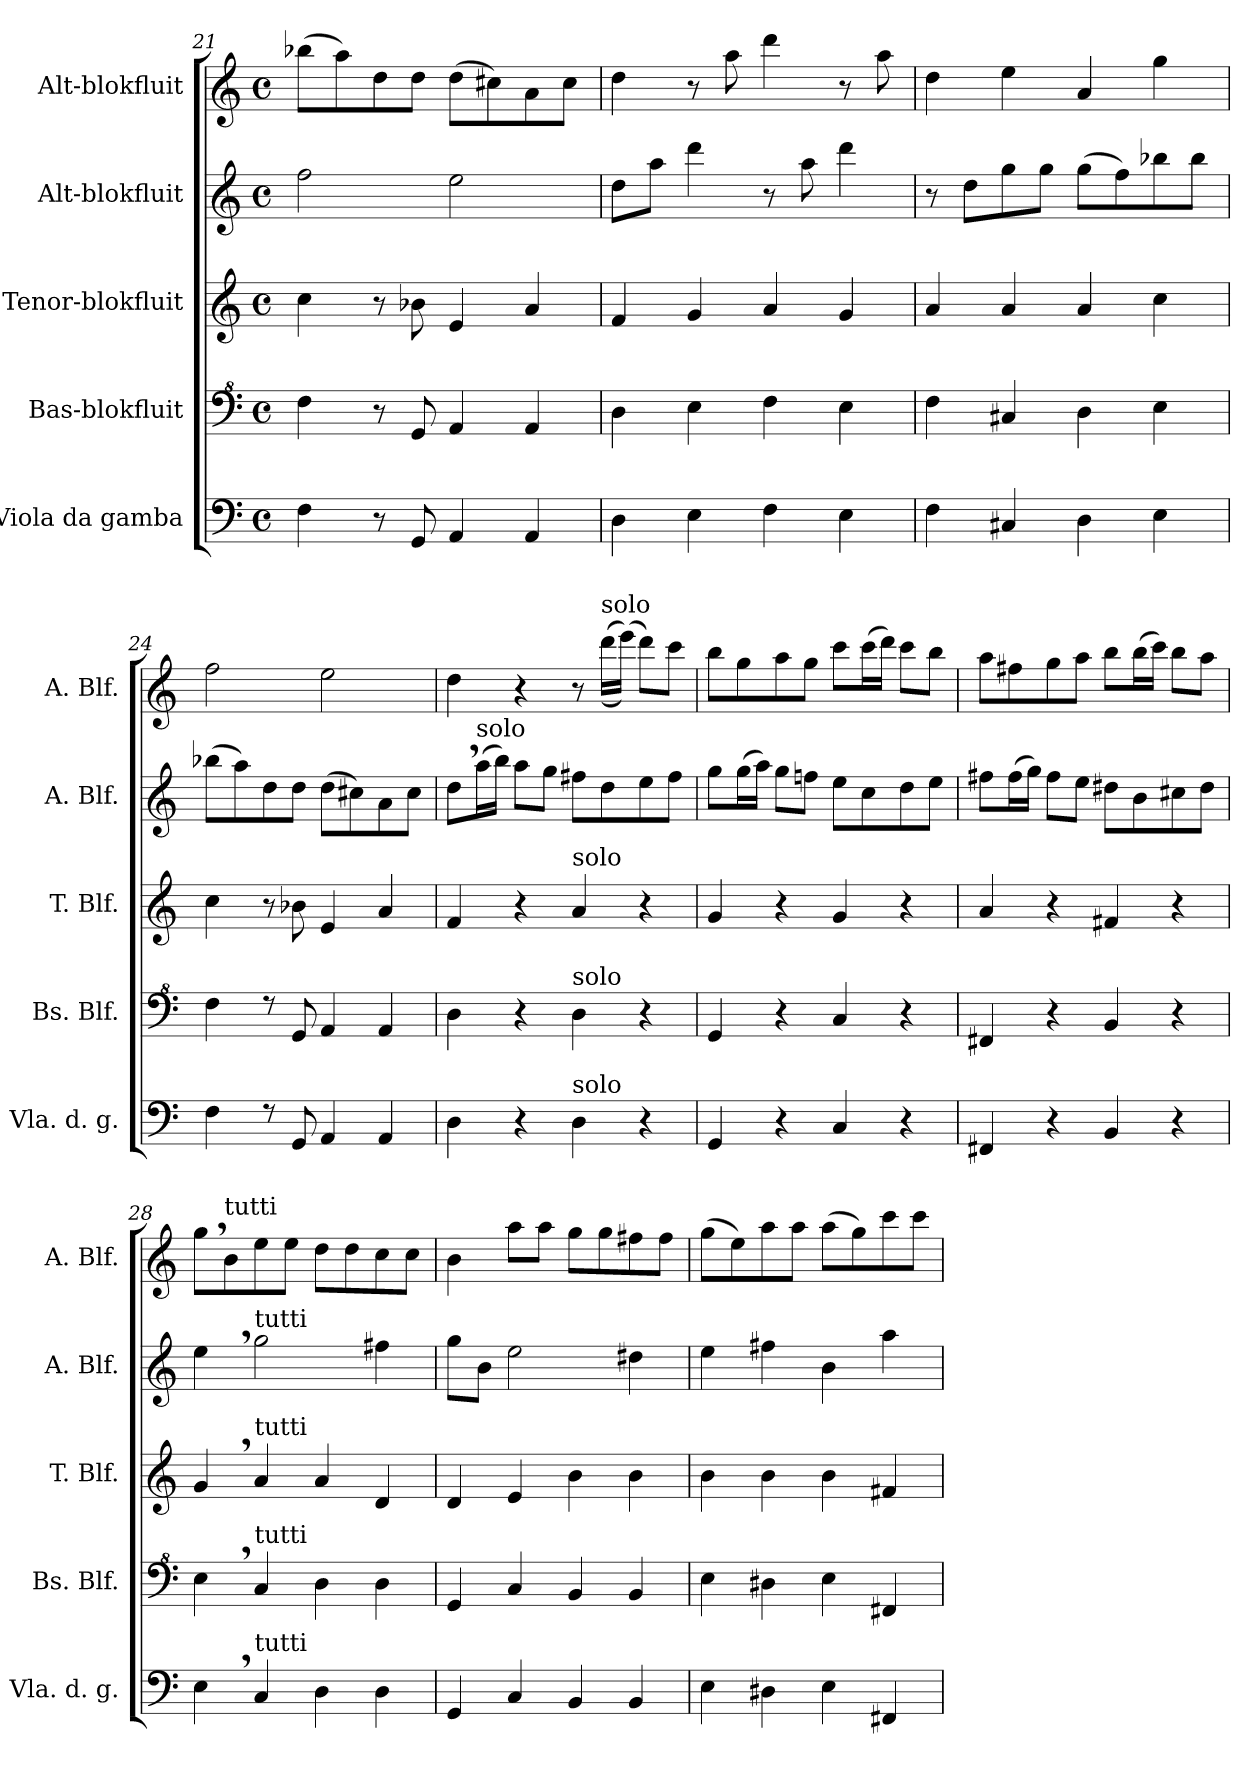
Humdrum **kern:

**kern	**kern	**kern	**kern	**kern
*part5	*part4	*part3	*part2	*part1
*staff5	*staff4	*staff3	*staff2	*staff1
*I"Viola da gamba	*I"Bas-blokfluit	*I"Tenor-blokfluit	*I"Alt-blokfluit	*I"Alt-blokfluit
*I'Vla. d. g.	*I'Bs. Blf.	*I'T. Blf.	*I'A. Blf.	*I'A. Blf.
*clefF4	*clefF^4	*clefG2	*clefG2	*clefG2
*k[]	*k[]	*k[]	*k[]	*k[]
*M4/4	*M4/4	*M4/4	*M4/4	*M4/4
*met(c)	*met(c)	*met(c)	*met(c)	*met(c)
=21	=21	=21	=21	=21
4F\	4f\	4cc\	2ff\	(>8bb-X\L
.	.	.	.	8aa\)
8r	8r	8r	.	8dd\
8GG/	8G/	8b-X\	.	8dd\J
4AA/	4A/	4e/	2ee\	(>8dd\L
.	.	.	.	8cc#X\)
4AA/	4A/	4a/	.	8a\
.	.	.	.	8cc#\J
!!LO:PB:g=z
=22	=22	=22	=22	=22
4D\	4d\	4f/	8dd\L	4dd\
.	.	.	8aa\J	.
4E\	4e\	4g/	4ddd\	8r
.	.	.	.	8aa\
4F\	4f\	4a/	8r	4ddd\
.	.	.	8aa\	.
4E\	4e\	4g/	4ddd\	8r
.	.	.	.	8aa\
=23	=23	=23	=23	=23
4F\	4f\	4a/	8r	4dd\
.	.	.	8dd\L	.
4C#X/	4c#X/	4a/	8gg\	4ee\
.	.	.	8gg\J	.
4D\	4d\	4a/	(>8gg\L	4a/
.	.	.	8ff\)	.
4E\	4e\	4cc\	8bb-X\	4gg\
.	.	.	8bb-\J	.
=24	=24	=24	=24	=24
4F\	4f\	4cc\	(>8bb-X\L	2ff\
.	.	.	8aa\)	.
8rF	8rf	8r	8dd\	.
8GG/	8G/	8b-X\	8dd\J	.
4AA/	4A/	4e/	(>8dd\L	2ee\
.	.	.	8cc#X\)	.
4AA/	4A/	4a/	8a\	.
.	.	.	8cc#\J	.
=25	=25	=25	=25	=25
4D\	4d\	4f/	8dd,\L	4dd\
!	!	!	!LO:TX:a:t=solo	!
.	.	.	(>16aa\L	.
.	.	.	16bb\JJ)	.
4r	4r	4r	8aa\L	4r
.	.	.	8gg\J	.
!	!	!LO:TX:a:t=solo	!	!
!	!LO:TX:a:t=solo	!	!	!
!LO:TX:a:t=solo	!	!	!	!
4D\	4d\	4a/	8ff#X\L	8r
!	!	!	!	!LO:TX:a:t=solo
.	.	.	8dd\	(>(>16ddd\LL
.	.	.	.	(>16eee\JJ))
4r	4r	4r	8ee\	8ddd\L)
.	.	.	8ff#\J	8ccc\J
!!LO:LB:g=z
=26	=26	=26	=26	=26
4GG/	4G/	4g/	8gg\L	8bb\L
.	.	.	(>16gg\L	8gg\
.	.	.	16aa\JJ)	.
4r	4r	4r	8gg\L	8aa\
.	.	.	8ffn\J	8gg\J
4C/	4c/	4g/	8ee\L	8ccc\L
.	.	.	8cc\	(>16ccc\L
.	.	.	.	16ddd\JJ)
4r	4r	4r	8dd\	8ccc\L
.	.	.	8ee\J	8bb\J
=27	=27	=27	=27	=27
4FF#X/	4F#X/	4a/	8ff#X\L	8aa\L
.	.	.	(>16ff#\L	8ff#X\
.	.	.	16gg\JJ)	.
4r	4r	4r	8ff#\L	8gg\
.	.	.	8ee\J	8aa\J
4BB/	4B/	4f#X/	8dd#X\L	8bb\L
.	.	.	8b\	(>16bb\L
.	.	.	.	16ccc\JJ)
4r	4r	4r	8cc#X\	8bb\L
.	.	.	8dd#\J	8aa\J
=28	=28	=28	=28	=28
4E,\	4e,\	4g,/	4ee,\	8gg,\L
!	!	!	!	!LO:TX:a:t=tutti
.	.	.	.	8b\
!	!	!	!LO:TX:a:t=tutti	!
!	!	!LO:TX:a:t=tutti	!	!
!	!LO:TX:a:t=tutti	!	!	!
!LO:TX:a:t=tutti	!	!	!	!
4C/	4c/	4a/	2gg\	8ee\
.	.	.	.	8ee\J
4D\	4d\	4a/	.	8dd\L
.	.	.	.	8dd\
4D\	4d\	4d/	4ff#X\	8cc\
.	.	.	.	8cc\J
!!LO:PB:g=z
=29	=29	=29	=29	=29
4GG/	4G/	4d/	8gg\L	4b\
.	.	.	8b\J	.
4C/	4c/	4e/	2ee\	8aa\L
.	.	.	.	8aa\J
4BB/	4B/	4b\	.	8gg\L
.	.	.	.	8gg\
4BB/	4B/	4b\	4dd#X\	8ff#X\
.	.	.	.	8ff#\J
=30	=30	=30	=30	=30
4E\	4e\	4b\	4ee\	(>8gg\L
.	.	.	.	8ee\)
4D#X\	4d#X\	4b\	4ff#X\	8aa\
.	.	.	.	8aa\J
4E\	4e\	4b\	4b\	(>8aa\L
.	.	.	.	8gg\)
4FF#X/	4F#X/	4f#X/	4aa\	8ccc\
.	.	.	.	8ccc\J
=	=	=	=	=
*-	*-	*-	*-	*-
